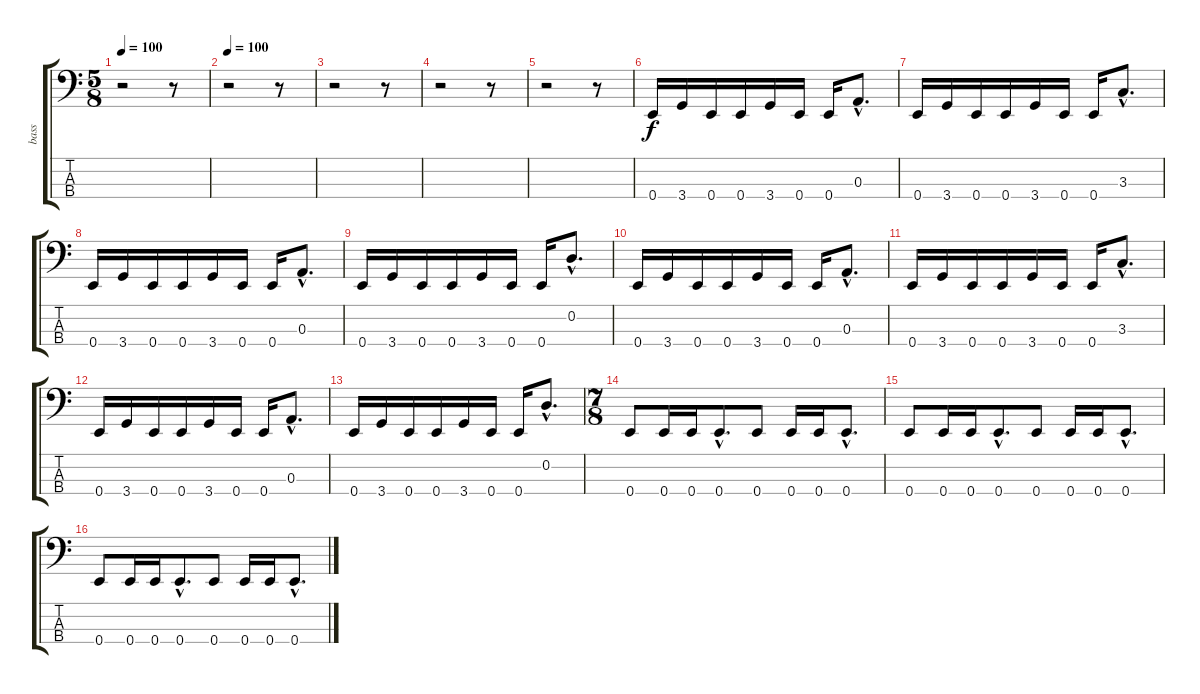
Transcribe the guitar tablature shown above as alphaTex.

\track ("bass" "bass") {instrument electricbassfinger}
\staff {score tabs}
\tuning (G2 D2 A1 E1) {hide}
\ts (5 8)
\tempo 100
\clef f4
\ks c
r.2{dy f instrument electricbassfinger} r.8 |
\tempo 100
r.2 r.8 |
r.2 r.8 |
r.2 r.8 |
r.2 r.8 |
0.4.16 3.4.16 0.4.16 0.4.16 3.4.16 0.4.16 0.4.16 0.3{hac}.8{d} |
0.4.16 3.4.16 0.4.16 0.4.16 3.4.16 0.4.16 0.4.16 3.3{hac}.8{d} |
0.4.16 3.4.16 0.4.16 0.4.16 3.4.16 0.4.16 0.4.16 0.3{hac}.8{d} |
0.4.16 3.4.16 0.4.16 0.4.16 3.4.16 0.4.16 0.4.16 0.2{hac}.8{d} |
0.4.16 3.4.16 0.4.16 0.4.16 3.4.16 0.4.16 0.4.16 0.3{hac}.8{d} |
0.4.16 3.4.16 0.4.16 0.4.16 3.4.16 0.4.16 0.4.16 3.3{hac}.8{d} |
0.4.16 3.4.16 0.4.16 0.4.16 3.4.16 0.4.16 0.4.16 0.3{hac}.8{d} |
0.4.16 3.4.16 0.4.16 0.4.16 3.4.16 0.4.16 0.4.16 0.2{hac}.8{d} |
\ts (7 8)
0.4.8 0.4.16 0.4.16 0.4{hac}.8{d} 0.4.8 0.4.16 0.4.16 0.4{hac}.8{d} |
0.4.8 0.4.16 0.4.16 0.4{hac}.8{d} 0.4.8 0.4.16 0.4.16 0.4{hac}.8{d} |
0.4.8 0.4.16 0.4.16 0.4{hac}.8{d} 0.4.8 0.4.16 0.4.16 0.4{hac}.8{d}
